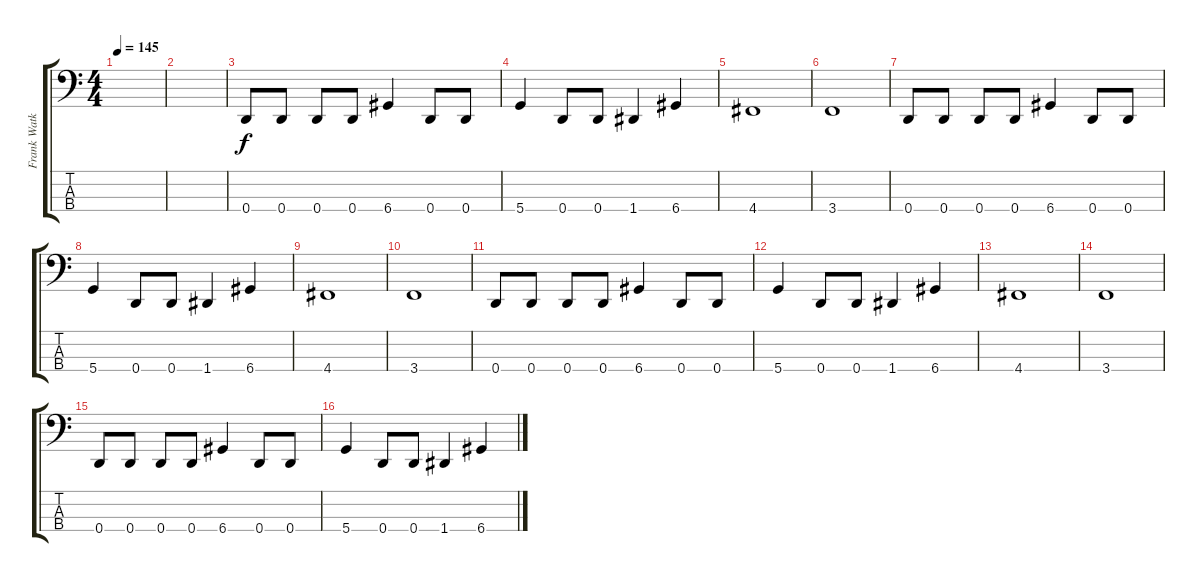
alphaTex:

\track ("Frank Watkins" "Frank Watk") {instrument electricbasspick}
\staff {score tabs}
\tuning (F2 C2 G1 D1) {hide}
\ts (4 4)
\tempo 145
\clef f4
\ks c
|
|
0.4.8 0.4.8 0.4.8 0.4.8 6.4.4 0.4.8 0.4.8 |
5.4.4 0.4.8 0.4.8 1.4.4 6.4.4 |
4.4.1 |
3.4.1 |
0.4.8 0.4.8 0.4.8 0.4.8 6.4.4 0.4.8 0.4.8 |
5.4.4 0.4.8 0.4.8 1.4.4 6.4.4 |
4.4.1 |
3.4.1 |
0.4.8 0.4.8 0.4.8 0.4.8 6.4.4 0.4.8 0.4.8 |
5.4.4 0.4.8 0.4.8 1.4.4 6.4.4 |
4.4.1 |
3.4.1 |
0.4.8 0.4.8 0.4.8 0.4.8 6.4.4 0.4.8 0.4.8 |
5.4.4 0.4.8 0.4.8 1.4.4 6.4.4
